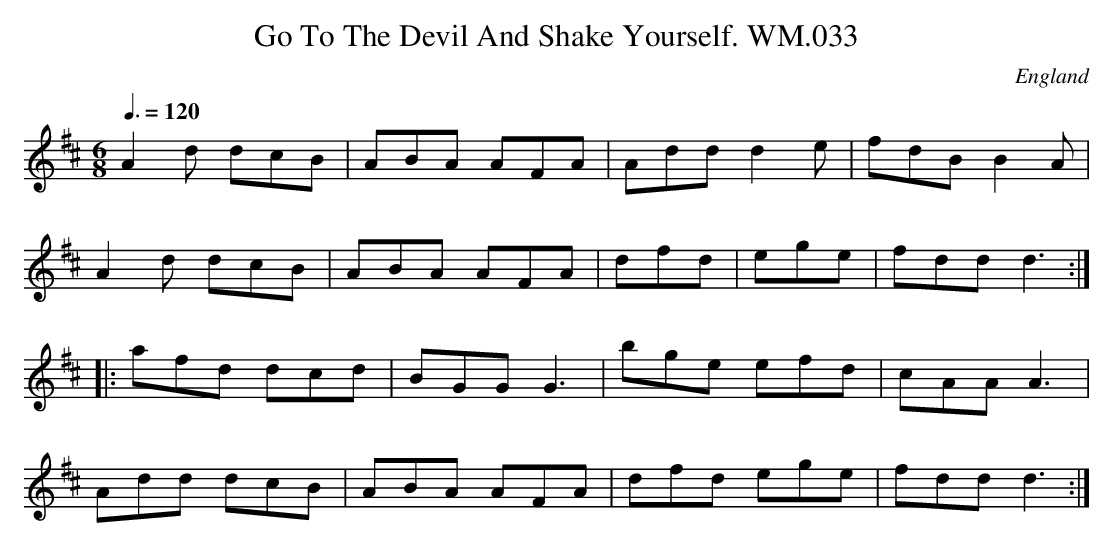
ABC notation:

X:1
T:Go To The Devil And Shake Yourself. WM.033
M:6/8
L:1/8
Q:3/8=120
O:England
K:D major
A2d dcB|ABA AFA|Add d2e|fdBB2A|!
A2d dcB|ABA AFA|dfd|ege|fddd3:|!
|:afd dcd|BGGG3|bge efd|cAAA3|!
Add dcB|ABA AFA|dfd ege|fddd3:|
